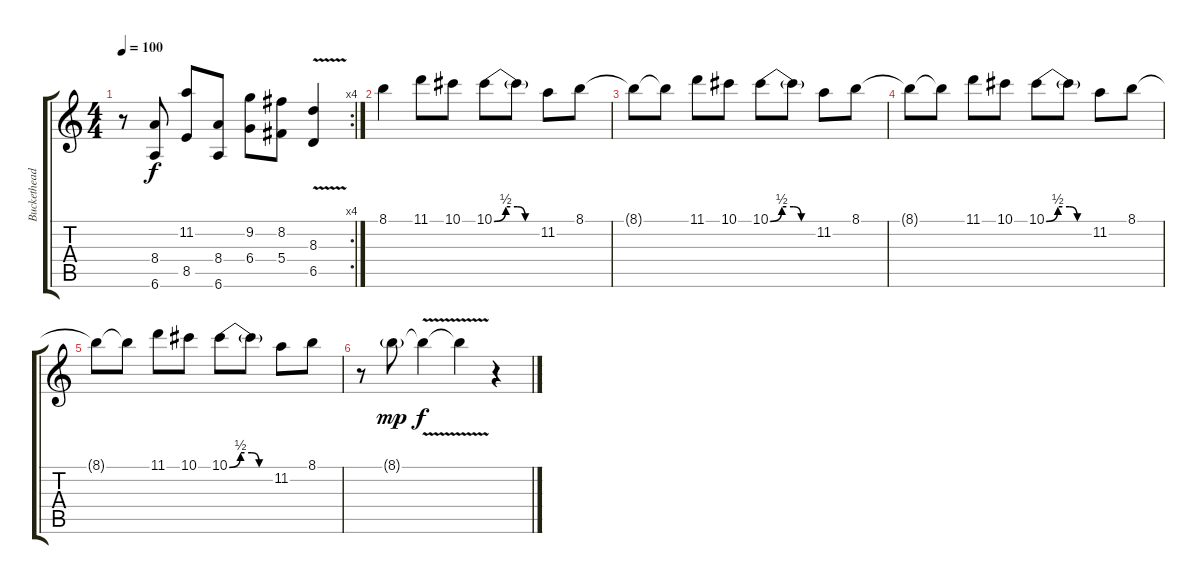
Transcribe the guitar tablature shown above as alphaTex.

\track ("Buckethead (Lead)" "Buckethead") {instrument distortionguitar}
\staff {score tabs}
\tuning (Eb4 Bb3 Gb3 Db3 Ab2 Eb2) {hide}
\rc 4
\ts (4 4)
\tempo 100
\clef g2
\ks c
r.8{dy f} (8.4 6.6).8 (11.2 8.5).8 (8.4 6.6).8 (9.2 6.4).8 (8.2 5.4).8 (8.3 6.5{v}).4 |
8.1.4 11.1.8 10.1.8 10.1{be (custom 0 0 15 2 30 2 40 0 60 0)}.8 10.1{t}.8 11.2.8 8.1.8 |
8.1{t}.8 8.1{t}.8 11.1.8 10.1.8 10.1{be (custom 0 0 15 2 30 2 40 0 60 0)}.8 10.1{t}.8 11.2.8 8.1.8 |
8.1{t}.8 8.1{t}.8 11.1.8 10.1.8 10.1{be (custom 0 0 15 2 30 2 40 0 60 0)}.8 10.1{t}.8 11.2.8 8.1.8 |
8.1{t}.8 8.1{t}.8 11.1.8 10.1.8 10.1{be (custom 0 0 15 2 30 2 40 0 60 0)}.8 10.1{t}.8 11.2.8 8.1.8 |
r.8{volume 0} 8.1{g}.8{dy mp} 8.1{v t}.4{dy f} 8.1{t}.4 r.4
